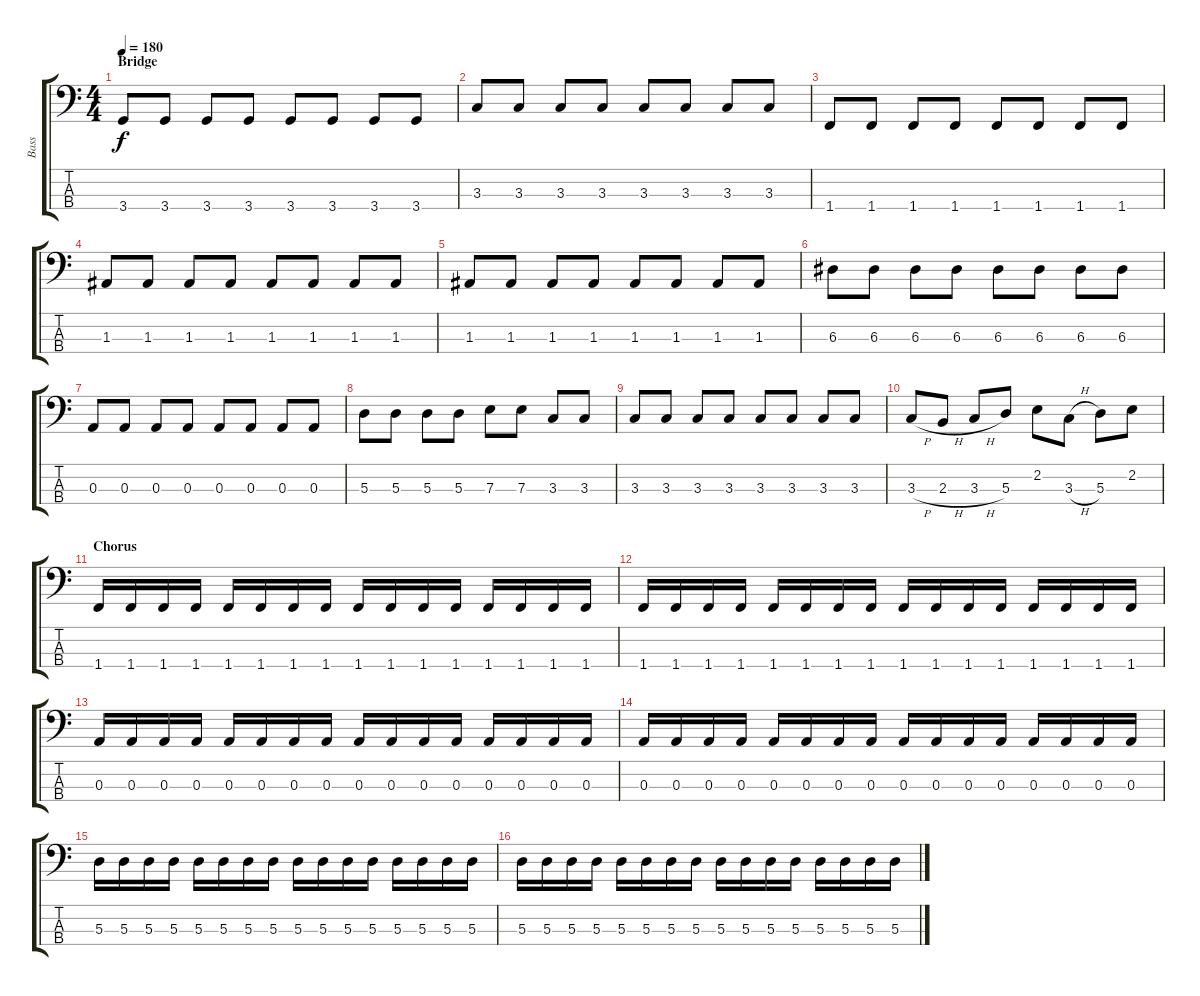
\track ("Bass" "Bass") {instrument electricbassfinger}
\staff {score tabs}
\tuning (G2 D2 A1 E1) {hide}
\ts (4 4)
\section ("" "Bridge")
\tempo 180
\clef f4
\ks c
3.4.8{dy f} 3.4.8 3.4.8 3.4.8 3.4.8 3.4.8 3.4.8 3.4.8 |
3.3.8 3.3.8 3.3.8 3.3.8 3.3.8 3.3.8 3.3.8 3.3.8 |
1.4.8 1.4.8 1.4.8 1.4.8 1.4.8 1.4.8 1.4.8 1.4.8 |
1.3.8 1.3.8 1.3.8 1.3.8 1.3.8 1.3.8 1.3.8 1.3.8 |
1.3.8 1.3.8 1.3.8 1.3.8 1.3.8 1.3.8 1.3.8 1.3.8 |
6.3.8 6.3.8 6.3.8 6.3.8 6.3.8 6.3.8 6.3.8 6.3.8 |
0.3.8 0.3.8 0.3.8 0.3.8 0.3.8 0.3.8 0.3.8 0.3.8 |
5.3.8 5.3.8 5.3.8 5.3.8 7.3.8 7.3.8 3.3.8 3.3.8 |
3.3.8 3.3.8 3.3.8 3.3.8 3.3.8 3.3.8 3.3.8 3.3.8 |
3.3{h}.8 2.3{h}.8 3.3{h}.8 5.3.8 2.2.8 3.3{h}.8 5.3.8 2.2.8 |
\section ("" "Chorus")
1.4.16 1.4.16 1.4.16 1.4.16 1.4.16 1.4.16 1.4.16 1.4.16 1.4.16 1.4.16 1.4.16 1.4.16 1.4.16 1.4.16 1.4.16 1.4.16 |
1.4.16 1.4.16 1.4.16 1.4.16 1.4.16 1.4.16 1.4.16 1.4.16 1.4.16 1.4.16 1.4.16 1.4.16 1.4.16 1.4.16 1.4.16 1.4.16 |
0.3.16 0.3.16 0.3.16 0.3.16 0.3.16 0.3.16 0.3.16 0.3.16 0.3.16 0.3.16 0.3.16 0.3.16 0.3.16 0.3.16 0.3.16 0.3.16 |
0.3.16 0.3.16 0.3.16 0.3.16 0.3.16 0.3.16 0.3.16 0.3.16 0.3.16 0.3.16 0.3.16 0.3.16 0.3.16 0.3.16 0.3.16 0.3.16 |
5.3.16 5.3.16 5.3.16 5.3.16 5.3.16 5.3.16 5.3.16 5.3.16 5.3.16 5.3.16 5.3.16 5.3.16 5.3.16 5.3.16 5.3.16 5.3.16 |
5.3.16 5.3.16 5.3.16 5.3.16 5.3.16 5.3.16 5.3.16 5.3.16 5.3.16 5.3.16 5.3.16 5.3.16 5.3.16 5.3.16 5.3.16 5.3.16
